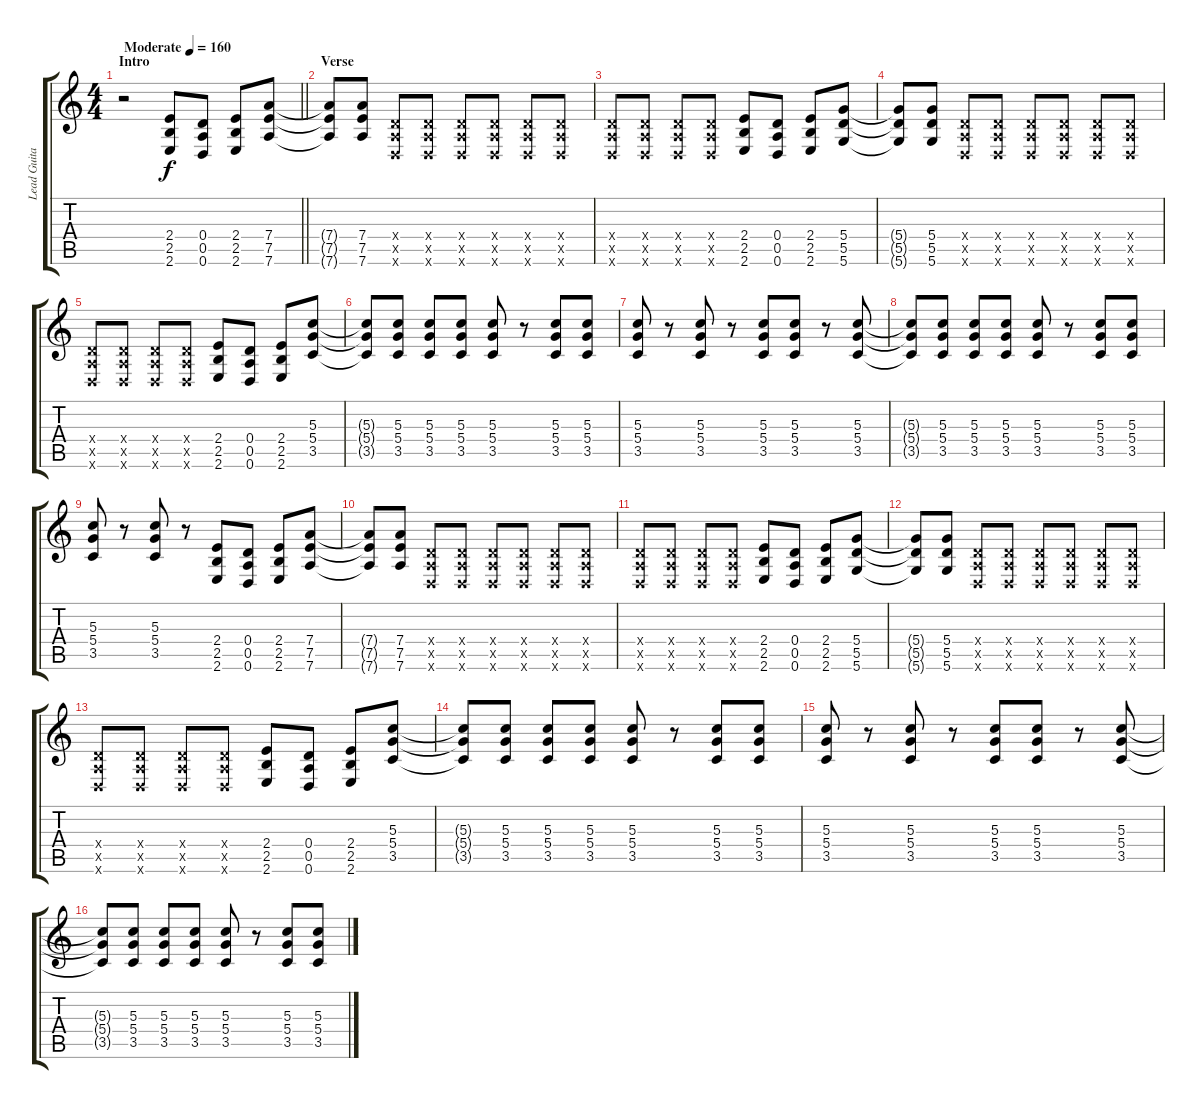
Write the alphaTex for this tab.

\track ("Lead Guitar" "Lead Guita") {instrument distortionguitar}
\staff {score tabs}
\tuning (E4 B3 G3 D3 A2 D2) {hide}
\ts (4 4)
\section ("" "Intro")
\tempo (160 "Moderate")
\clef g2
\barLineRight lightlight
\ks c
r.2{dy f instrument distortionguitar} (2.4 2.5 2.6).8 (0.4 0.5 0.6).8 (2.4 2.5 2.6).8 (7.4 7.5 7.6).8 |
\section ("" "Verse")
(7.4{t} 7.5{t} 7.6{t}).8 (7.4 7.5 7.6).8 (0.4{x} 0.5{x} 0.6{x}).8 (0.4{x} 0.5{x} 0.6{x}).8 (0.4{x} 0.5{x} 0.6{x}).8 (0.4{x} 0.5{x} 0.6{x}).8 (0.4{x} 0.5{x} 0.6{x}).8 (0.4{x} 0.5{x} 0.6{x}).8 |
(0.4{x} 0.5{x} 0.6{x}).8 (0.4{x} 0.5{x} 0.6{x}).8 (0.4{x} 0.5{x} 0.6{x}).8 (0.4{x} 0.5{x} 0.6{x}).8 (2.4 2.5 2.6).8 (0.4 0.5 0.6).8 (2.4 2.5 2.6).8 (5.4 5.5 5.6).8 |
(5.4{t} 5.5{t} 5.6{t}).8 (5.4 5.5 5.6).8 (0.4{x} 0.5{x} 0.6{x}).8 (0.4{x} 0.5{x} 0.6{x}).8 (0.4{x} 0.5{x} 0.6{x}).8 (0.4{x} 0.5{x} 0.6{x}).8 (0.4{x} 0.5{x} 0.6{x}).8 (0.4{x} 0.5{x} 0.6{x}).8 |
(0.4{x} 0.5{x} 0.6{x}).8 (0.4{x} 0.5{x} 0.6{x}).8 (0.4{x} 0.5{x} 0.6{x}).8 (0.4{x} 0.5{x} 0.6{x}).8 (2.4 2.5 2.6).8 (0.4 0.5 0.6).8 (2.4 2.5 2.6).8 (5.3 5.4 3.5).8 |
(5.3{t} 5.4{t} 3.5{t}).8 (5.3 5.4 3.5).8 (5.3 5.4 3.5).8 (5.3 5.4 3.5).8 (5.3 5.4 3.5).8 r.8 (5.3 5.4 3.5).8 (5.3 5.4 3.5).8 |
(5.3 5.4 3.5).8 r.8 (5.3 5.4 3.5).8 r.8 (5.3 5.4 3.5).8 (5.3 5.4 3.5).8 r.8 (5.3 5.4 3.5).8 |
(5.3{t} 5.4{t} 3.5{t}).8 (5.3 5.4 3.5).8 (5.3 5.4 3.5).8 (5.3 5.4 3.5).8 (5.3 5.4 3.5).8 r.8 (5.3 5.4 3.5).8 (5.3 5.4 3.5).8 |
(5.3 5.4 3.5).8 r.8 (5.3 5.4 3.5).8 r.8 (2.4 2.5 2.6).8 (0.4 0.5 0.6).8 (2.4 2.5 2.6).8 (7.4 7.5 7.6).8 |
(7.4{t} 7.5{t} 7.6{t}).8 (7.4 7.5 7.6).8 (0.4{x} 0.5{x} 0.6{x}).8 (0.4{x} 0.5{x} 0.6{x}).8 (0.4{x} 0.5{x} 0.6{x}).8 (0.4{x} 0.5{x} 0.6{x}).8 (0.4{x} 0.5{x} 0.6{x}).8 (0.4{x} 0.5{x} 0.6{x}).8 |
(0.4{x} 0.5{x} 0.6{x}).8 (0.4{x} 0.5{x} 0.6{x}).8 (0.4{x} 0.5{x} 0.6{x}).8 (0.4{x} 0.5{x} 0.6{x}).8 (2.4 2.5 2.6).8 (0.4 0.5 0.6).8 (2.4 2.5 2.6).8 (5.4 5.5 5.6).8 |
(5.4{t} 5.5{t} 5.6{t}).8 (5.4 5.5 5.6).8 (0.4{x} 0.5{x} 0.6{x}).8 (0.4{x} 0.5{x} 0.6{x}).8 (0.4{x} 0.5{x} 0.6{x}).8 (0.4{x} 0.5{x} 0.6{x}).8 (0.4{x} 0.5{x} 0.6{x}).8 (0.4{x} 0.5{x} 0.6{x}).8 |
(0.4{x} 0.5{x} 0.6{x}).8 (0.4{x} 0.5{x} 0.6{x}).8 (0.4{x} 0.5{x} 0.6{x}).8 (0.4{x} 0.5{x} 0.6{x}).8 (2.4 2.5 2.6).8 (0.4 0.5 0.6).8 (2.4 2.5 2.6).8 (5.3 5.4 3.5).8 |
(5.3{t} 5.4{t} 3.5{t}).8 (5.3 5.4 3.5).8 (5.3 5.4 3.5).8 (5.3 5.4 3.5).8 (5.3 5.4 3.5).8 r.8 (5.3 5.4 3.5).8 (5.3 5.4 3.5).8 |
(5.3 5.4 3.5).8 r.8 (5.3 5.4 3.5).8 r.8 (5.3 5.4 3.5).8 (5.3 5.4 3.5).8 r.8 (5.3 5.4 3.5).8 |
(5.3{t} 5.4{t} 3.5{t}).8 (5.3 5.4 3.5).8 (5.3 5.4 3.5).8 (5.3 5.4 3.5).8 (5.3 5.4 3.5).8 r.8 (5.3 5.4 3.5).8 (5.3 5.4 3.5).8
